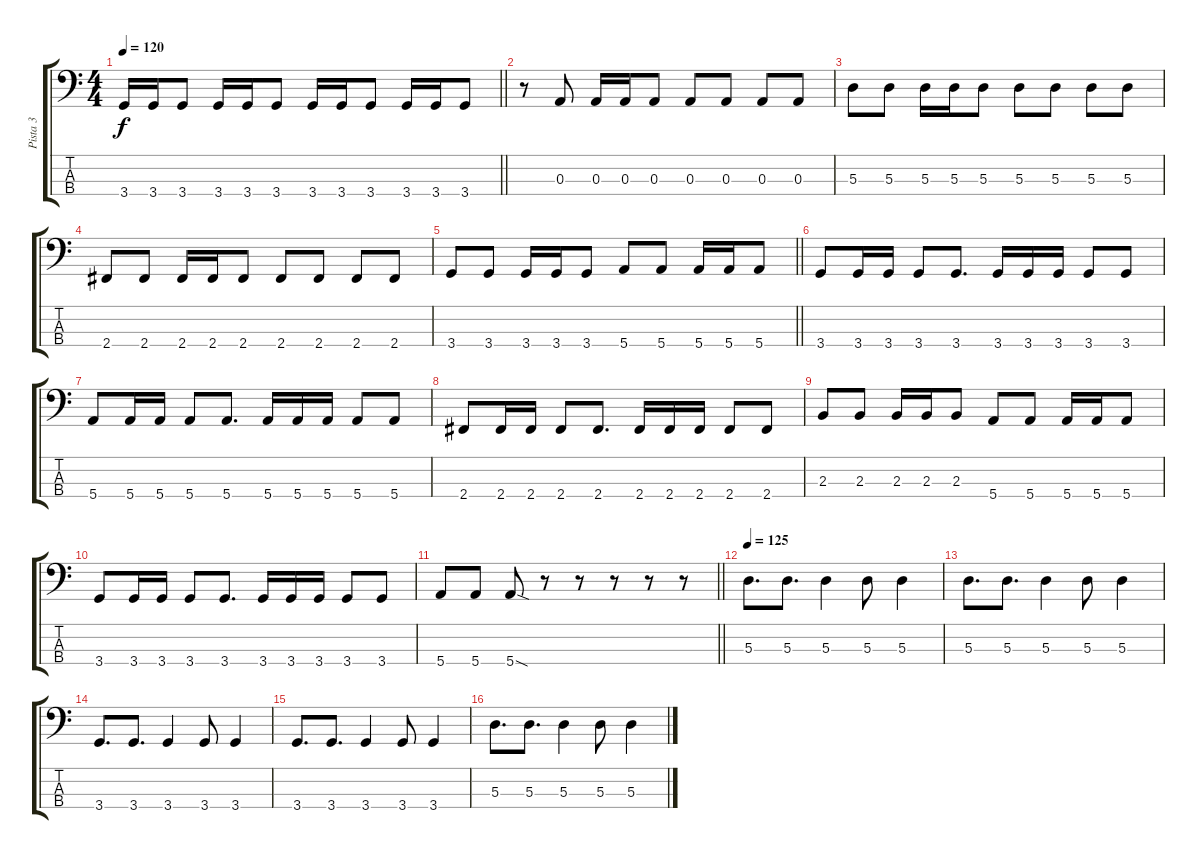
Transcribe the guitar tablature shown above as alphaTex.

\track ("Pista 3" "Pista 3") {instrument electricbassfinger}
\staff {score tabs}
\tuning (G2 D2 A1 E1) {hide}
\ts (4 4)
\tempo 120
\clef f4
\barLineRight lightlight
\ks c
3.4.16{dy f} 3.4.16 3.4.8 3.4.16 3.4.16 3.4.8 3.4.16 3.4.16 3.4.8 3.4.16 3.4.16 3.4.8 |
r.8 0.3.8 0.3.16 0.3.16 0.3.8 0.3.8 0.3.8 0.3.8 0.3.8 |
5.3.8 5.3.8 5.3.16 5.3.16 5.3.8 5.3.8 5.3.8 5.3.8 5.3.8 |
2.4.8 2.4.8 2.4.16 2.4.16 2.4.8 2.4.8 2.4.8 2.4.8 2.4.8 |
\barLineRight lightlight
3.4.8 3.4.8 3.4.16 3.4.16 3.4.8 5.4.8 5.4.8 5.4.16 5.4.16 5.4.8 |
3.4.8 3.4.16 3.4.16 3.4.8 3.4.8{d} 3.4.16 3.4.16 3.4.16 3.4.8 3.4.8 |
5.4.8 5.4.16 5.4.16 5.4.8 5.4.8{d} 5.4.16 5.4.16 5.4.16 5.4.8 5.4.8 |
2.4.8 2.4.16 2.4.16 2.4.8 2.4.8{d} 2.4.16 2.4.16 2.4.16 2.4.8 2.4.8 |
2.3.8 2.3.8 2.3.16 2.3.16 2.3.8 5.4.8 5.4.8 5.4.16 5.4.16 5.4.8 |
3.4.8 3.4.16 3.4.16 3.4.8 3.4.8{d} 3.4.16 3.4.16 3.4.16 3.4.8 3.4.8 |
\barLineRight lightlight
5.4.8 5.4.8 5.4{sod}.8 r.8 r.8 r.8 r.8 r.8 |
\tempo 125
5.3.8{d} 5.3.8{d} 5.3.4 5.3.8 5.3.4 |
5.3.8{d} 5.3.8{d} 5.3.4 5.3.8 5.3.4 |
3.4.8{d} 3.4.8{d} 3.4.4 3.4.8 3.4.4 |
3.4.8{d} 3.4.8{d} 3.4.4 3.4.8 3.4.4 |
5.3.8{d} 5.3.8{d} 5.3.4 5.3.8 5.3.4
